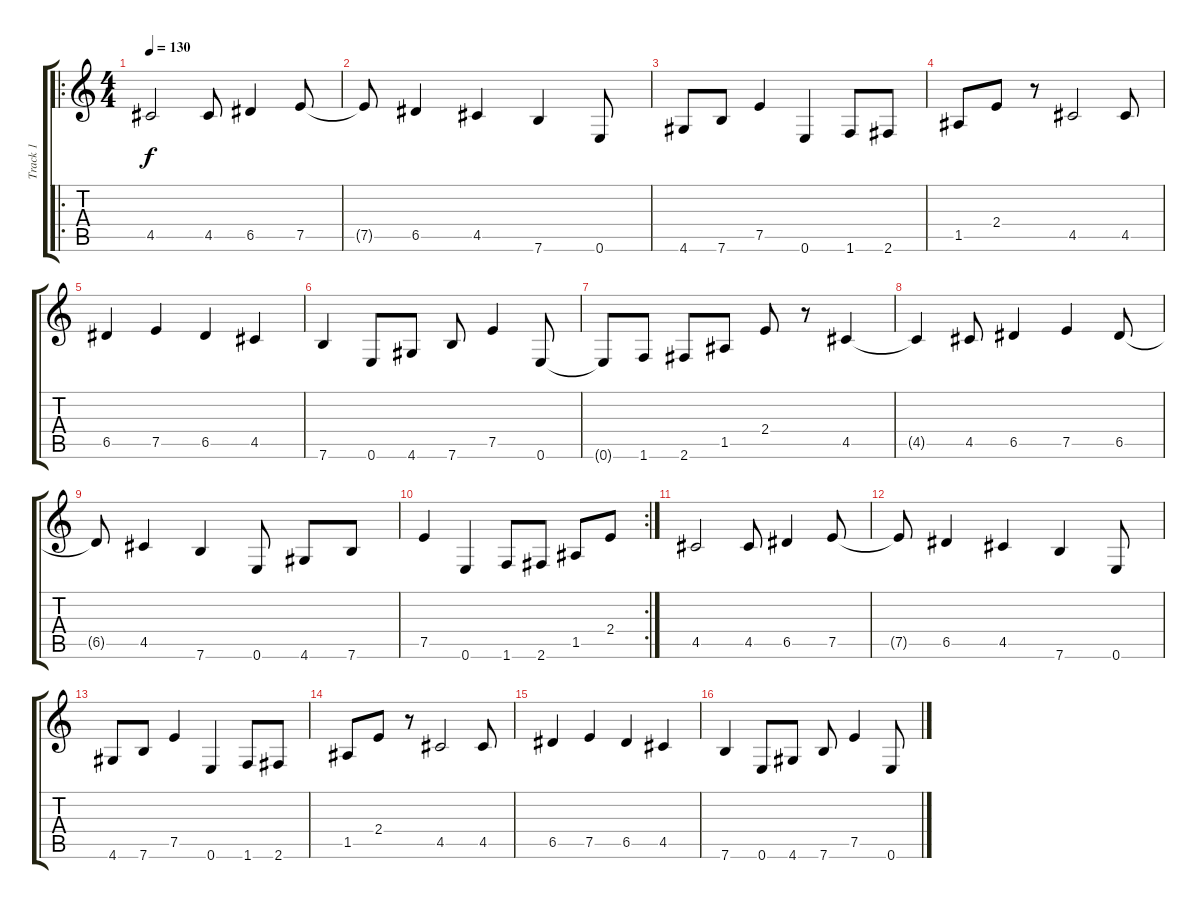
\track ("Track 1" "Track 1") {instrument overdrivenguitar}
\staff {score tabs}
\tuning (E4 B3 G3 D3 A2 E2) {hide}
\ro
\ts (4 4)
\tempo 130
\clef g2
\ks c
4.5.2{dy f} 4.5.8 6.5.4 7.5.8 |
7.5{t}.8 6.5.4 4.5.4 7.6.4 0.6.8 |
4.6.8 7.6.8 7.5.4 0.6.4 1.6.8 2.6.8 |
1.5.8 2.4.8 r.8 4.5.2 4.5.8 |
6.5.4 7.5.4 6.5.4 4.5.4 |
7.6.4 0.6.8 4.6.8 7.6.8 7.5.4 0.6.8 |
0.6{t}.8 1.6.8 2.6.8 1.5.8 2.4.8 r.8 4.5.4 |
4.5{t}.4 4.5.8 6.5.4 7.5.4 6.5.8 |
6.5{t}.8 4.5.4 7.6.4 0.6.8 4.6.8 7.6.8 |
\rc 2
7.5.4 0.6.4 1.6.8 2.6.8 1.5.8 2.4.8 |
4.5.2 4.5.8 6.5.4 7.5.8 |
7.5{t}.8 6.5.4 4.5.4 7.6.4 0.6.8 |
4.6.8 7.6.8 7.5.4 0.6.4 1.6.8 2.6.8 |
1.5.8 2.4.8 r.8 4.5.2 4.5.8 |
6.5.4 7.5.4 6.5.4 4.5.4 |
7.6.4 0.6.8 4.6.8 7.6.8 7.5.4 0.6.8
